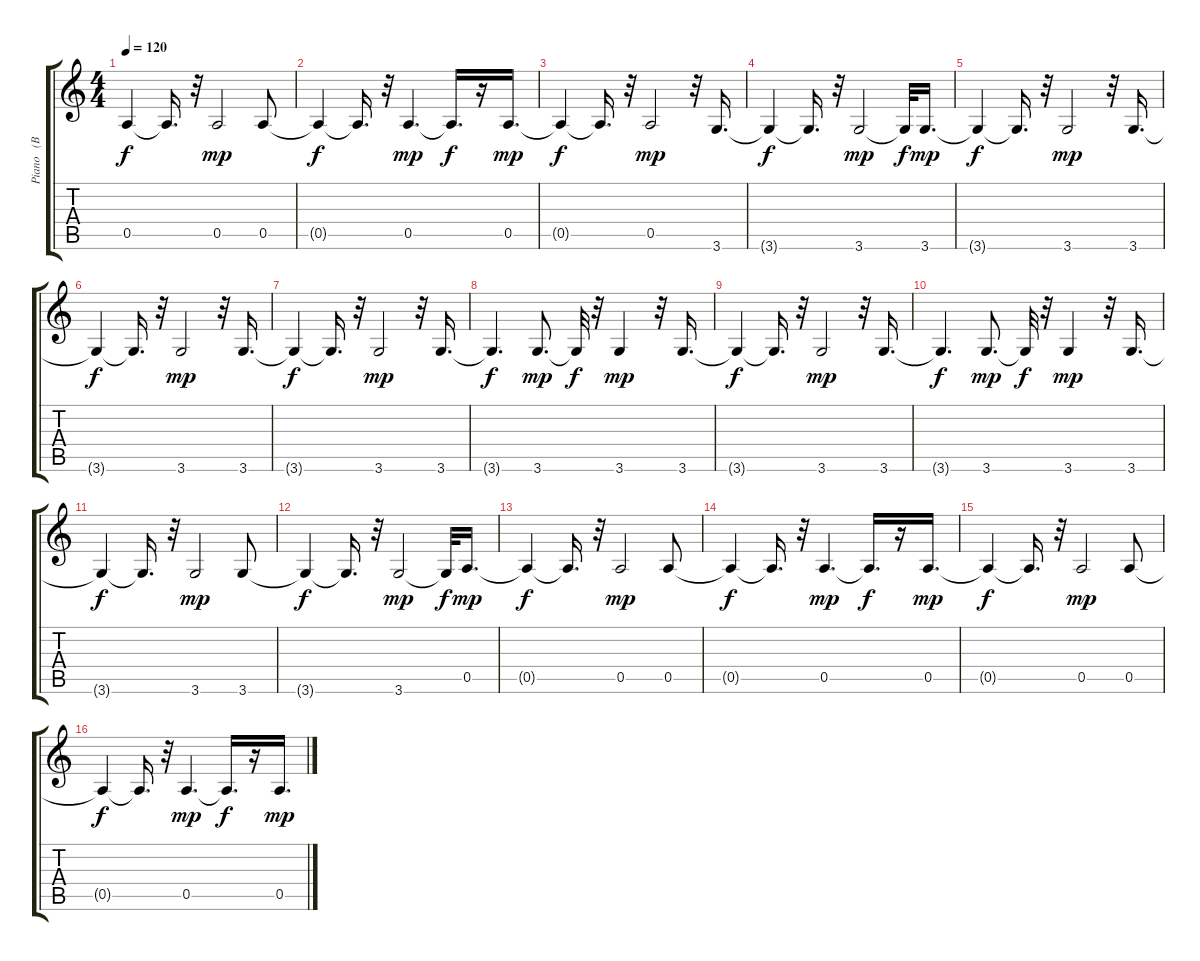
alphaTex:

\track ("Piano   (BB)" "Piano   (B") {instrument electricguitarclean}
\staff {score tabs}
\tuning (E4 B3 G3 D3 A2 E2) {hide}
\ts (4 4)
\tempo 120
\clef g2
\ks c
0.5{t}.4{dy f} 0.5{t}.16{d} r.32 0.5.2{dy mp} 0.5.8 |
0.5{t}.4{dy f} 0.5{t}.16{d} r.32 0.5.4{d dy mp} 0.5{t}.16{d dy f} r.16 0.5.16{d dy mp} |
0.5{t}.4{dy f} 0.5{t}.16{d} r.32 0.5.2{dy mp} r.32 3.6.16{d} |
3.6{t}.4{dy f} 3.6{t}.16{d} r.32 3.6.2{dy mp} 3.6{t}.32{dy f} 3.6.16{d dy mp} |
3.6{t}.4{dy f} 3.6{t}.16{d} r.32 3.6.2{dy mp} r.32 3.6.16{d} |
3.6{t}.4{dy f} 3.6{t}.16{d} r.32 3.6.2{dy mp} r.32 3.6.16{d} |
3.6{t}.4{dy f} 3.6{t}.16{d} r.32 3.6.2{dy mp} r.32 3.6.16{d} |
3.6{t}.4{d dy f} 3.6.8{d dy mp} 3.6{t}.32{dy f} r.32 3.6.4{dy mp} r.32 3.6.16{d} |
3.6{t}.4{dy f} 3.6{t}.16{d} r.32 3.6.2{dy mp} r.32 3.6.16{d} |
3.6{t}.4{d dy f} 3.6.8{d dy mp} 3.6{t}.32{dy f} r.32 3.6.4{dy mp} r.32 3.6.16{d} |
3.6{t}.4{dy f} 3.6{t}.16{d} r.32 3.6.2{dy mp} 3.6.8 |
3.6{t}.4{dy f} 3.6{t}.16{d} r.32 3.6.2{dy mp} 3.6{t}.32{dy f} 0.5.16{d dy mp} |
0.5{t}.4{dy f} 0.5{t}.16{d} r.32 0.5.2{dy mp} 0.5.8 |
0.5{t}.4{dy f} 0.5{t}.16{d} r.32 0.5.4{d dy mp} 0.5{t}.16{d dy f} r.16 0.5.16{d dy mp} |
0.5{t}.4{dy f} 0.5{t}.16{d} r.32 0.5.2{dy mp} 0.5.8 |
0.5{t}.4{dy f} 0.5{t}.16{d} r.32 0.5.4{d dy mp} 0.5{t}.16{d dy f} r.16 0.5.16{d dy mp}
